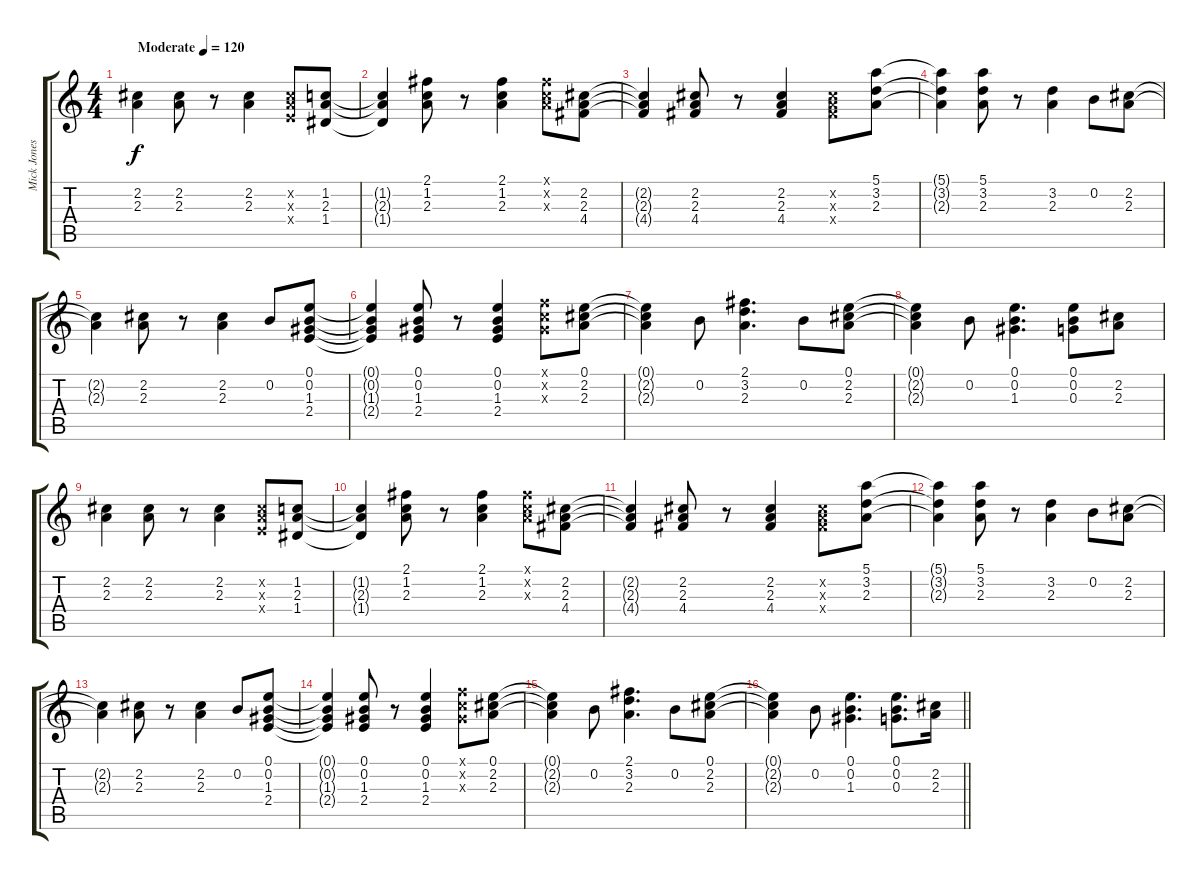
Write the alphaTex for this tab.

\track ("Mick Jones" "Mick Jones") {instrument electricguitarclean}
\staff {score tabs}
\tuning (E4 B3 G3 D3 A2 E2) {hide}
\ts (4 4)
\tempo (120 "Moderate")
\clef g2
\ks c
(2.2 2.3).4{dy f instrument electricguitarclean} (2.2 2.3).8 r.8 (2.2 2.3).4 (2.2{x} 2.3{x} 2.4{x}).8 (1.2 2.3 1.4).8 |
(1.2{t} 2.3{t} 1.4{t}).4 (2.1 1.2 2.3).8 r.8 (2.1 1.2 2.3).4 (2.1{x} 1.2{x} 2.3{x}).8 (2.2 2.3 4.4).8 |
(2.2{t} 2.3{t} 4.4{t}).4 (2.2 2.3 4.4).8 r.8 (2.2 2.3 4.4).4 (2.2{x} 2.3{x} 4.4{x}).8 (5.1 3.2 2.3).8 |
(5.1{t} 3.2{t} 2.3{t}).4 (5.1 3.2 2.3).8 r.8 (3.2 2.3).4 0.2.8 (2.2 2.3).8 |
(2.2{t} 2.3{t}).4 (2.2 2.3).8 r.8 (2.2 2.3).4 0.2.8 (0.1 0.2 1.3 2.4).8 |
(0.1{t} 0.2{t} 1.3{t} 2.4{t}).4 (0.1 0.2 1.3 2.4).8 r.8 (0.1 0.2 1.3 2.4).4 (1.1{x} 1.2{x} 1.3{x}).8 (0.1 2.2 2.3).8 |
(0.1{t} 2.2{t} 2.3{t}).4 0.2.8 (2.1 3.2 2.3).4{d} 0.2.8 (0.1 2.2 2.3).8 |
(0.1{t} 2.2{t} 2.3{t}).4 0.2.8 (0.1 0.2 1.3).4{d} (0.1 0.2 0.3).8 (2.2 2.3).8 |
(2.2 2.3).4 (2.2 2.3).8 r.8 (2.2 2.3).4 (2.2{x} 2.3{x} 2.4{x}).8 (1.2 2.3 1.4).8 |
(1.2{t} 2.3{t} 1.4{t}).4 (2.1 1.2 2.3).8 r.8 (2.1 1.2 2.3).4 (2.1{x} 1.2{x} 2.3{x}).8 (2.2 2.3 4.4).8 |
(2.2{t} 2.3{t} 4.4{t}).4 (2.2 2.3 4.4).8 r.8 (2.2 2.3 4.4).4 (2.2{x} 2.3{x} 4.4{x}).8 (5.1 3.2 2.3).8 |
(5.1{t} 3.2{t} 2.3{t}).4 (5.1 3.2 2.3).8 r.8 (3.2 2.3).4 0.2.8 (2.2 2.3).8 |
(2.2{t} 2.3{t}).4 (2.2 2.3).8 r.8 (2.2 2.3).4 0.2.8 (0.1 0.2 1.3 2.4).8 |
(0.1{t} 0.2{t} 1.3{t} 2.4{t}).4 (0.1 0.2 1.3 2.4).8 r.8 (0.1 0.2 1.3 2.4).4 (1.1{x} 1.2{x} 1.3{x}).8 (0.1 2.2 2.3).8 |
(0.1{t} 2.2{t} 2.3{t}).4 0.2.8 (2.1 3.2 2.3).4{d} 0.2.8 (0.1 2.2 2.3).8 |
\barLineRight lightlight
(0.1{t} 2.2{t} 2.3{t}).4 0.2.8 (0.1 0.2 1.3).4{d} (0.1 0.2 0.3).8{d} (2.2 2.3).16
